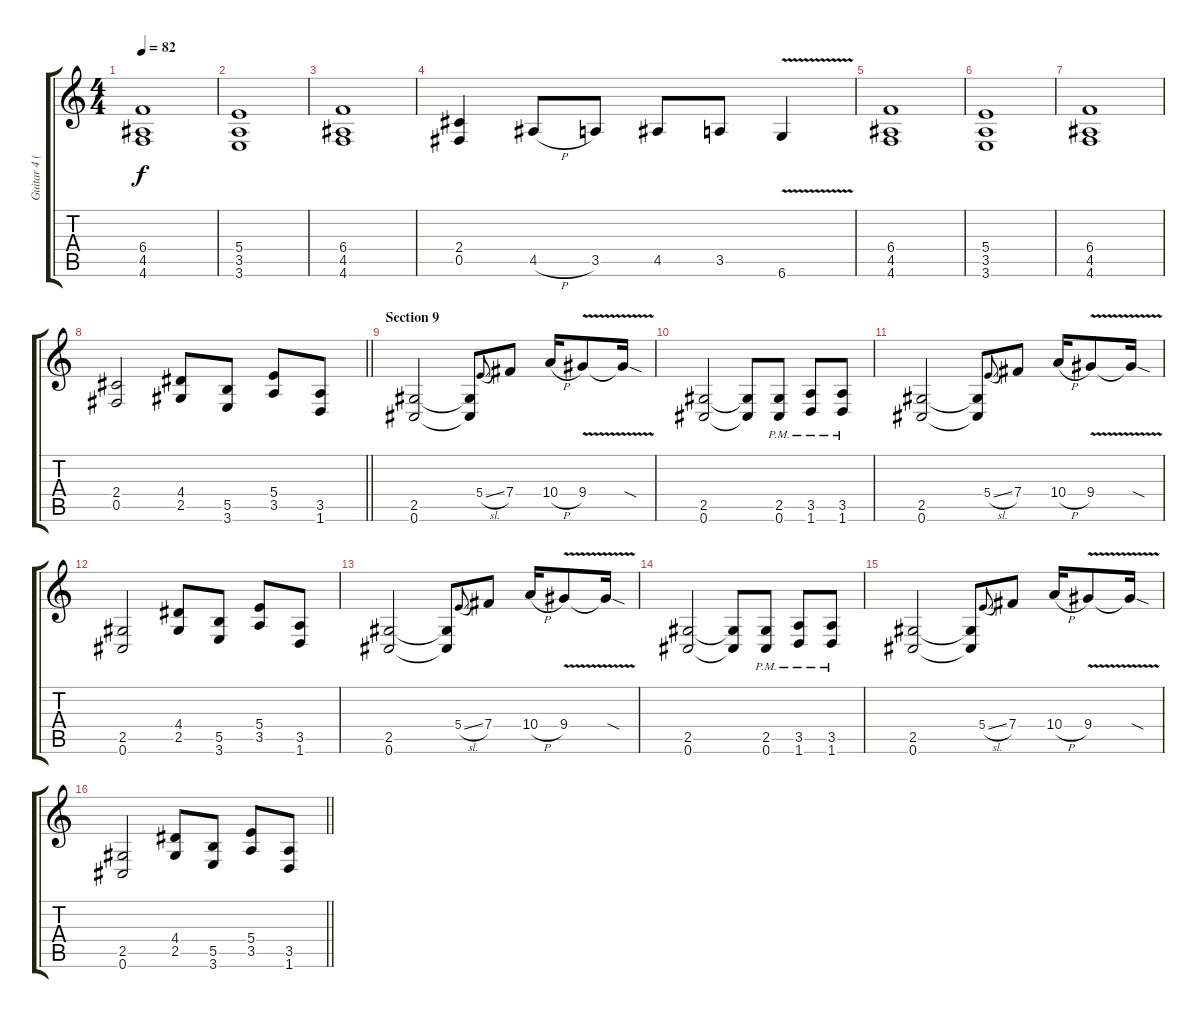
\track ("Guitar 4 (Distortion)" "Guitar 4 (") {instrument distortionguitar}
\staff {score tabs}
\tuning (Db4 Ab3 E3 B2 Gb2 Db2) {hide}
\ts (4 4)
\tempo 82
\clef g2
\ks c
(6.4 4.5 4.6).1{dy f} |
(5.4 3.5 3.6).1 |
(6.4 4.5 4.6).1 |
(2.4 0.5).4 4.5{h}.8 3.5.8 4.5.8 3.5.8 6.6{v}.4 |
(6.4 4.5 4.6).1 |
(5.4 3.5 3.6).1 |
(6.4 4.5 4.6).1 |
\barLineRight lightlight
(2.4 0.5).2 (4.4 2.5).8 (5.5 3.6).8 (5.4 3.5).8 (3.5 1.6).8 |
\section ("" "Section 9")
(2.5 0.6).2 (2.5{t} 0.6{t}).8 5.4{sl}.8{gr onbeat} 7.4.8 10.4{h}.16 9.4{v}.8 9.4{sod t}.16 |
(2.5 0.6).2 (2.5{t} 0.6{t}).8 (2.5{pm} 0.6{pm}).8 (3.5{pm} 1.6{pm}).8 (3.5{pm} 1.6{pm}).8 |
(2.5 0.6).2 (2.5{t} 0.6{t}).8 5.4{sl}.8{gr onbeat} 7.4.8 10.4{h}.16 9.4{v}.8 9.4{sod t}.16 |
(2.5 0.6).2 (4.4 2.5).8 (5.5 3.6).8 (5.4 3.5).8 (3.5 1.6).8 |
(2.5 0.6).2 (2.5{t} 0.6{t}).8 5.4{sl}.8{gr onbeat} 7.4.8 10.4{h}.16 9.4{v}.8 9.4{sod t}.16 |
(2.5 0.6).2 (2.5{t} 0.6{t}).8 (2.5{pm} 0.6{pm}).8 (3.5{pm} 1.6{pm}).8 (3.5{pm} 1.6{pm}).8 |
(2.5 0.6).2 (2.5{t} 0.6{t}).8 5.4{sl}.8{gr onbeat} 7.4.8 10.4{h}.16 9.4{v}.8 9.4{sod t}.16 |
\barLineRight lightlight
(2.5 0.6).2 (4.4 2.5).8 (5.5 3.6).8 (5.4 3.5).8 (3.5 1.6).8
